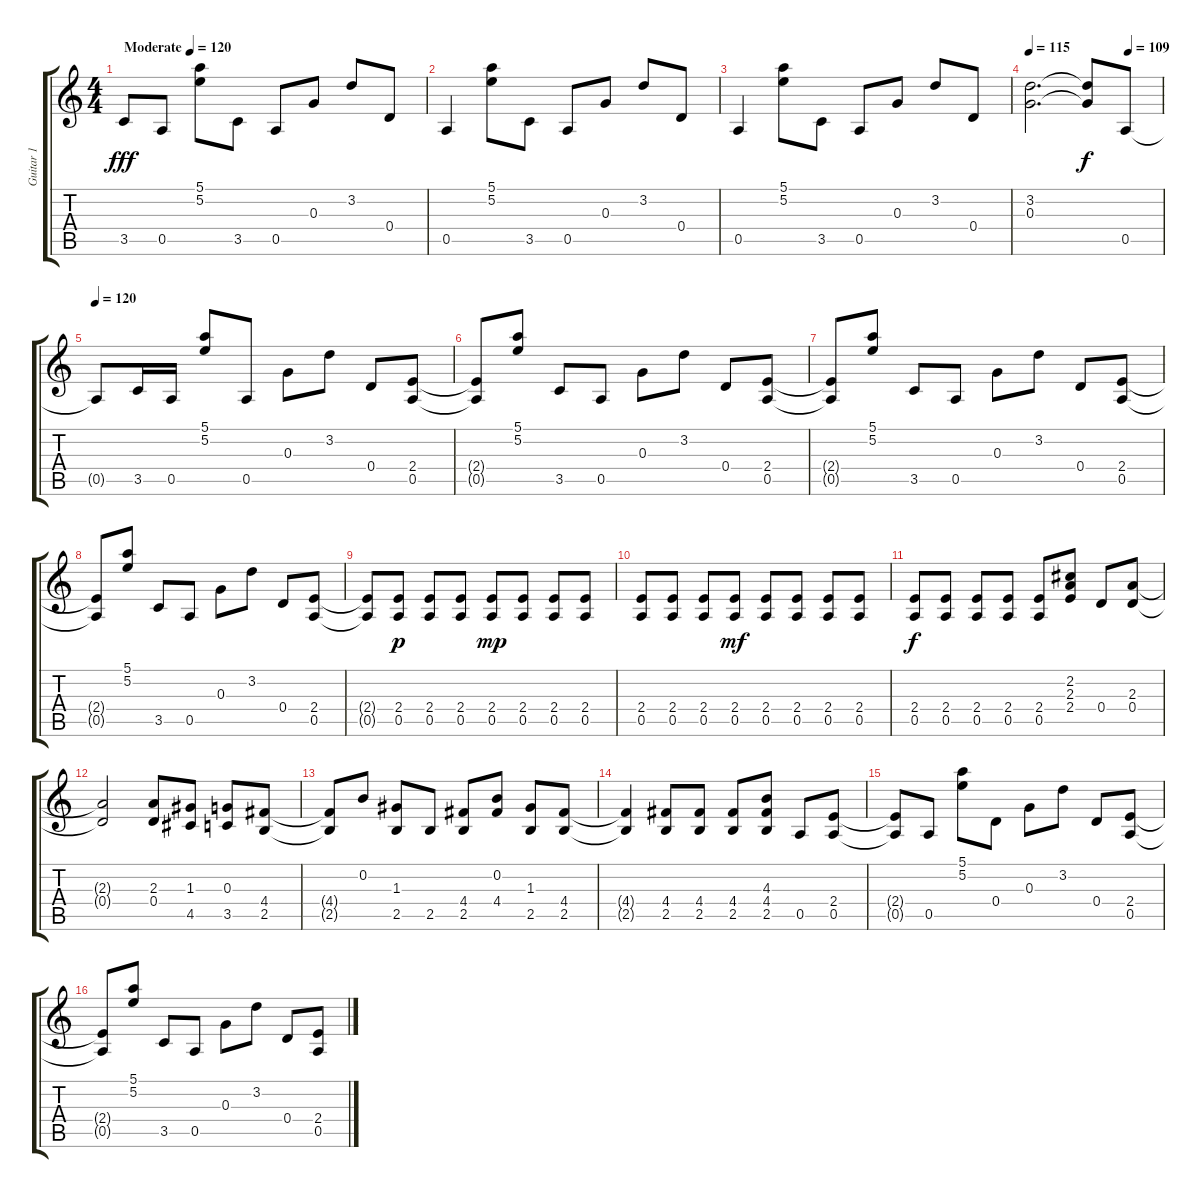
\track ("Guitar 1" "Guitar 1") {instrument distortionguitar}
\staff {score tabs}
\tuning (E4 B3 G3 D3 A2 E2) {hide}
\ts (4 4)
\tempo (120 "Moderate")
\clef g2
\ks c
3.5.8{dy fff instrument distortionguitar} 0.5.8 (5.1 5.2).8 3.5.8 0.5.8 0.3.8 3.2.8 0.4.8 |
0.5.4 (5.1 5.2).8 3.5.8 0.5.8 0.3.8 3.2.8 0.4.8 |
0.5.4 (5.1 5.2).8 3.5.8 0.5.8 0.3.8 3.2.8 0.4.8 |
\tempo 115
\tempo (109 0.75)
(3.2 0.3).2{d} (3.2{t} 0.3{t}).8{dy f} 0.5.8 |
\tempo 120
0.5{t}.8 3.5.16 0.5.16 (5.1 5.2).8 0.5.8 0.3.8 3.2.8 0.4.8 (2.4 0.5).8 |
(2.4{t} 0.5{t}).8 (5.1 5.2).8 3.5.8 0.5.8 0.3.8 3.2.8 0.4.8 (2.4 0.5).8 |
(2.4{t} 0.5{t}).8 (5.1 5.2).8 3.5.8 0.5.8 0.3.8 3.2.8 0.4.8 (2.4 0.5).8 |
(2.4{t} 0.5{t}).8 (5.1 5.2).8 3.5.8 0.5.8 0.3.8 3.2.8 0.4.8 (2.4 0.5).8 |
(2.4{t} 0.5{t}).8 (2.4 0.5).8{dy p} (2.4 0.5).8 (2.4 0.5).8 (2.4 0.5).8{dy mp} (2.4 0.5).8 (2.4 0.5).8 (2.4 0.5).8 |
(2.4 0.5).8 (2.4 0.5).8 (2.4 0.5).8 (2.4 0.5).8{dy mf} (2.4 0.5).8 (2.4 0.5).8 (2.4 0.5).8 (2.4 0.5).8 |
(2.4 0.5).8{dy f} (2.4 0.5).8 (2.4 0.5).8 (2.4 0.5).8 (2.4 0.5).8 (2.2 2.3 2.4).8 0.4.8 (2.3 0.4).8 |
(2.3{t} 0.4{t}).2 (2.3 0.4).8 (1.3 4.5).8 (0.3 3.5).8 (4.4 2.5).8 |
(4.4{t} 2.5{t}).8 0.2.8 (1.3 2.5).8 2.5.8 (4.4 2.5).8 (0.2 4.4).8 (1.3 2.5).8 (4.4 2.5).8 |
(4.4{t} 2.5{t}).4 (4.4 2.5).8 (4.4 2.5).8 (4.4 2.5).8 (4.3 4.4 2.5).8 0.5.8 (2.4 0.5).8 |
(2.4{t} 0.5{t}).8 0.5.8 (5.1 5.2).8 0.4.8 0.3.8 3.2.8 0.4.8 (2.4 0.5).8 |
(2.4{t} 0.5{t}).8 (5.1 5.2).8 3.5.8 0.5.8 0.3.8 3.2.8 0.4.8 (2.4 0.5).8
